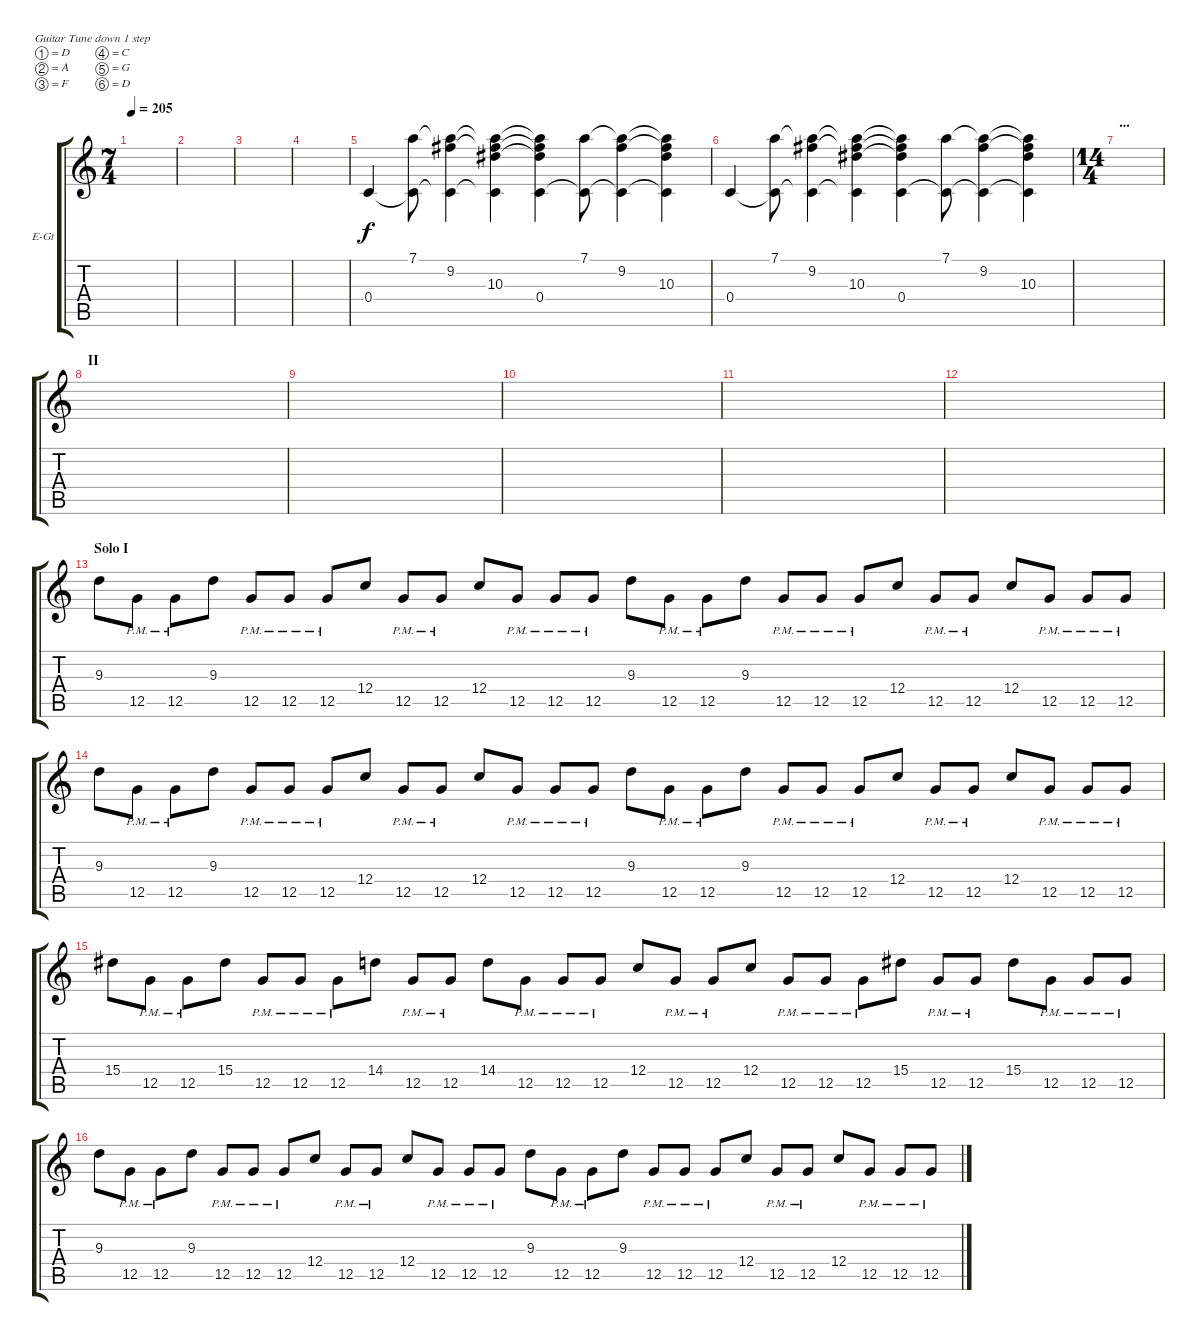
\defaultSystemsLayout 4
\bracketExtendMode groupsimilarinstruments
\firstSystemTrackNameOrientation horizontal
\otherSystemsTrackNameOrientation horizontal
\track ("Rythym Arnaud" "E-Gt") {instrument distortionguitar}
\staff {score tabs}
\tuning (D4 A3 F3 C3 G2 D2)
\ts (7 4)
\tempo 205
\clef g2
\scale
0.333333
\ks c
|
\scale
0.333333 |
\scale
0.333333 |
\scale
0.333333 |
\scale
0.333333 0.4.4 (7.1 0.4{t}).8 (9.2 0.4{t} 7.1{t}).4 (10.3 0.4{t} 9.2{t} 7.1{t}).4 (0.4 10.3{t} 9.2{t} 7.1{t}).4 (7.1 0.4{t}).8 (9.2 0.4{t} 7.1{t}).4 (10.3 0.4{t} 9.2{t} 7.1{t}).4 |
\scale
0.256303 0.4.4 (7.1 0.4{t}).8 (9.2 0.4{t} 7.1{t}).4 (10.3 0.4{t} 9.2{t} 7.1{t}).4 (0.4 10.3{t} 9.2{t} 7.1{t}).4 (7.1 0.4{t}).8 (9.2 0.4{t} 7.1{t}).4 (10.3 0.4{t} 9.2{t} 7.1{t}).4 |
\ts (14 4)
\section ("" "...")
\scale
0.487395 |
\section ("" "II")
\scale
0.256303 |
\scale
0.333333 |
\scale
0.333333 |
\scale
0.333333 |
|
\section ("" "Solo I")
9.3.8 12.5{pm}.8 12.5{pm}.8 9.3.8 12.5{pm}.8 12.5{pm}.8 12.5{pm}.8 12.4.8 12.5{pm}.8 12.5{pm}.8 12.4.8 12.5{pm}.8 12.5{pm}.8 12.5{pm}.8 9.3.8 12.5{pm}.8 12.5{pm}.8 9.3.8 12.5{pm}.8 12.5{pm}.8 12.5{pm}.8 12.4.8 12.5{pm}.8 12.5{pm}.8 12.4.8 12.5{pm}.8 12.5{pm}.8 12.5{pm}.8 |
9.3.8 12.5{pm}.8 12.5{pm}.8 9.3.8 12.5{pm}.8 12.5{pm}.8 12.5{pm}.8 12.4.8 12.5{pm}.8 12.5{pm}.8 12.4.8 12.5{pm}.8 12.5{pm}.8 12.5{pm}.8 9.3.8 12.5{pm}.8 12.5{pm}.8 9.3.8 12.5{pm}.8 12.5{pm}.8 12.5{pm}.8 12.4.8 12.5{pm}.8 12.5{pm}.8 12.4.8 12.5{pm}.8 12.5{pm}.8 12.5{pm}.8 |
15.4.8 12.5{pm}.8 12.5{pm}.8 15.4.8 12.5{pm}.8 12.5{pm}.8 12.5{pm}.8 14.4.8 12.5{pm}.8 12.5{pm}.8 14.4.8 12.5{pm}.8 12.5{pm}.8 12.5{pm}.8 12.4.8 12.5{pm}.8 12.5{pm}.8 12.4.8 12.5{pm}.8 12.5{pm}.8 12.5{pm}.8 15.4.8 12.5{pm}.8 12.5{pm}.8 15.4.8 12.5{pm}.8 12.5{pm}.8 12.5{pm}.8 |
9.3.8 12.5{pm}.8 12.5{pm}.8 9.3.8 12.5{pm}.8 12.5{pm}.8 12.5{pm}.8 12.4.8 12.5{pm}.8 12.5{pm}.8 12.4.8 12.5{pm}.8 12.5{pm}.8 12.5{pm}.8 9.3.8 12.5{pm}.8 12.5{pm}.8 9.3.8 12.5{pm}.8 12.5{pm}.8 12.5{pm}.8 12.4.8 12.5{pm}.8 12.5{pm}.8 12.4.8 12.5{pm}.8 12.5{pm}.8 12.5{pm}.8
